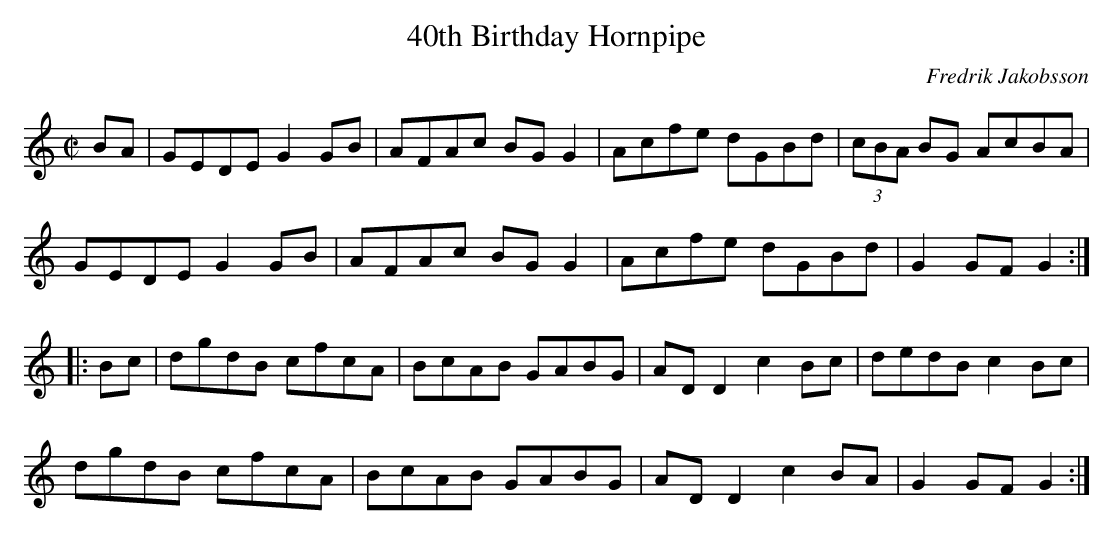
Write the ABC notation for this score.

X:1
T:40th Birthday Hornpipe
C:Fredrik Jakobsson
M:C|
K:Gmix
BA|GEDE G2GB|AFAc BGG2|Acfe dGBd|(3cBA BG AcBA|
GEDE G2GB|AFAc BGG2|Acfe dGBd|G2GF G2:|
|:Bc|dgdB cfcA|BcAB GABG|ADD2 c2Bc|dedB c2Bc|
dgdB cfcA|BcAB GABG|ADD2 c2BA|G2GF G2:|
